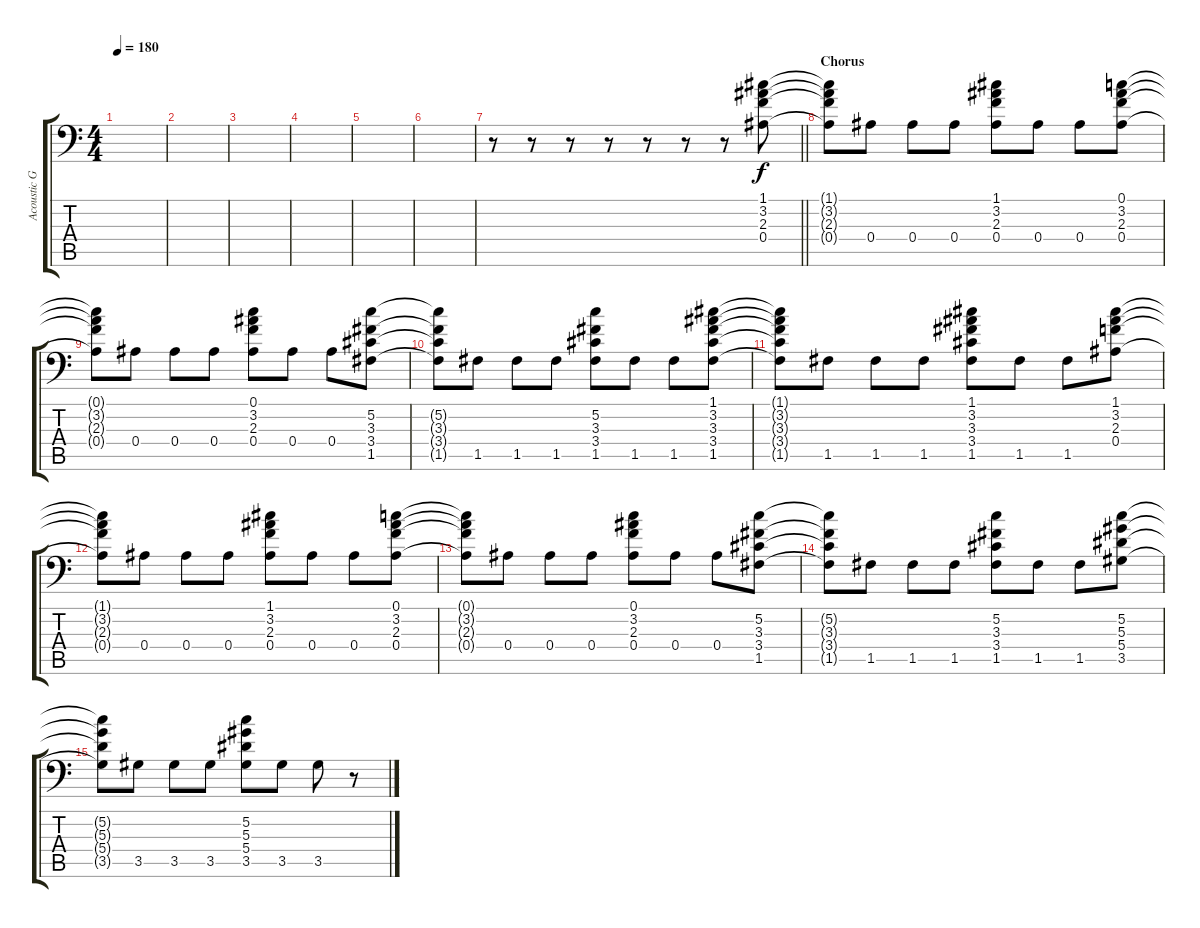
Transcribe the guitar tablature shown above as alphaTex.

\track ("Acoustic Guitar" "Acoustic G") {instrument acousticguitarnylon}
\staff {score tabs}
\tuning (C4 G3 Eb3 Bb2 F2 Bb1) {hide}
\ts (4 4)
\tempo 180
\clef f4
\ks c
|
|
|
|
|
|
\barLineRight lightlight
r.8 r.8 r.8 r.8 r.8 r.8 r.8 (1.1 3.2 2.3 0.4).8 |
\section ("" "Chorus")
(1.1{t} 3.2{t} 2.3{t} 0.4{t}).8 0.4.8 0.4.8 0.4.8 (1.1 3.2 2.3 0.4).8 0.4.8 0.4.8 (0.1 3.2 2.3 0.4).8 |
(0.1{t} 3.2{t} 2.3{t} 0.4{t}).8 0.4.8 0.4.8 0.4.8 (0.1 3.2 2.3 0.4).8 0.4.8 0.4.8 (5.2 3.3 3.4 1.5).8 |
(5.2{t} 3.3{t} 3.4{t} 1.5{t}).8 1.5.8 1.5.8 1.5.8 (5.2 3.3 3.4 1.5).8 1.5.8 1.5.8 (1.1 3.2 3.3 3.4 1.5).8 |
(1.1{t} 3.2{t} 3.3{t} 3.4{t} 1.5{t}).8 1.5.8 1.5.8 1.5.8 (1.1 3.2 3.3 3.4 1.5).8 1.5.8 1.5.8 (1.1 3.2 2.3 0.4).8 |
(1.1{t} 3.2{t} 2.3{t} 0.4{t}).8 0.4.8 0.4.8 0.4.8 (1.1 3.2 2.3 0.4).8 0.4.8 0.4.8 (0.1 3.2 2.3 0.4).8 |
(0.1{t} 3.2{t} 2.3{t} 0.4{t}).8 0.4.8 0.4.8 0.4.8 (0.1 3.2 2.3 0.4).8 0.4.8 0.4.8 (5.2 3.3 3.4 1.5).8 |
(5.2{t} 3.3{t} 3.4{t} 1.5{t}).8 1.5.8 1.5.8 1.5.8 (5.2 3.3 3.4 1.5).8 1.5.8 1.5.8 (5.2 5.3 5.4 3.5).8 |
(5.2{t} 5.3{t} 5.4{t} 3.5{t}).8 3.5.8 3.5.8 3.5.8 (5.2 5.3 5.4 3.5).8 3.5.8 3.5.8 r.8
